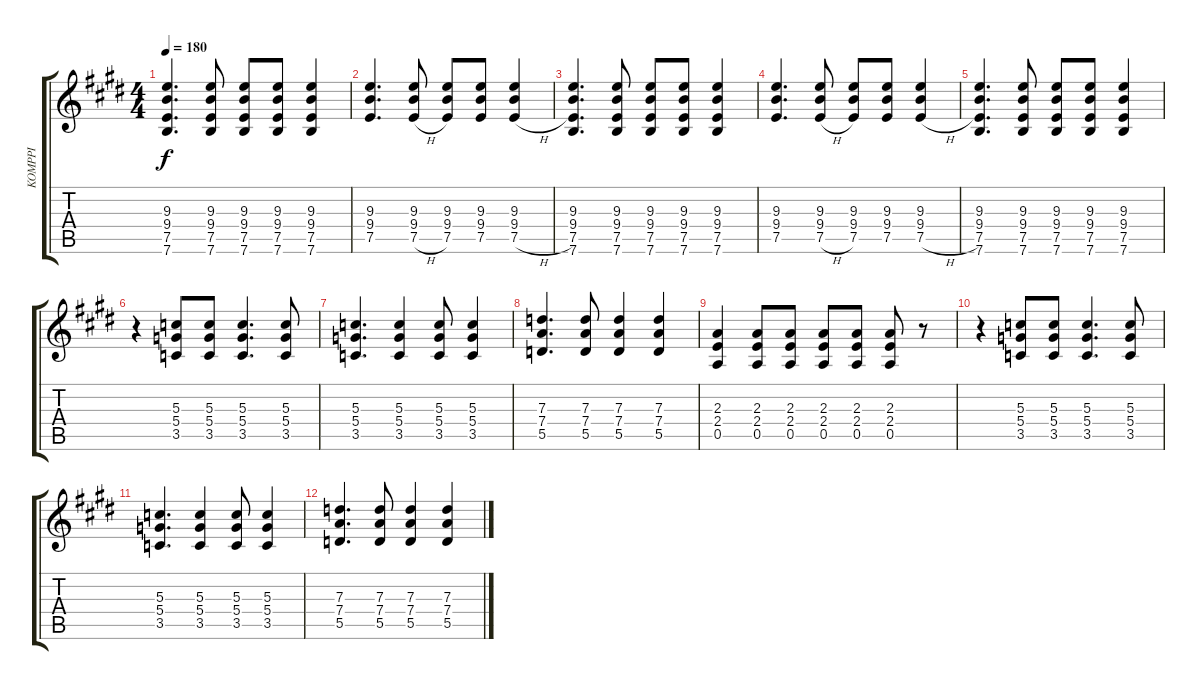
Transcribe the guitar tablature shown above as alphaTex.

\track ("KOMPPI" "KOMPPI") {instrument electricguitarmuted}
\staff {score tabs}
\tuning (E4 B3 G3 D3 A2 E2) {hide}
\ts (4 4)
\tempo 180
\clef g2
\ks e
(9.3 9.4 7.5 7.6).4{d dy f} (9.3 9.4 7.5 7.6).8 (9.3 9.4 7.5 7.6).8 (9.3 9.4 7.5 7.6).8 (9.3 9.4 7.5 7.6).4 |
(9.3 9.4 7.5).4{d} (9.3 9.4 7.5{h}).8 (9.3 9.4 7.5).8 (9.3 9.4 7.5).8 (9.3 9.4 7.5{h}).4 |
(9.3 9.4 7.5 7.6).4{d} (9.3 9.4 7.5 7.6).8 (9.3 9.4 7.5 7.6).8 (9.3 9.4 7.5 7.6).8 (9.3 9.4 7.5 7.6).4 |
(9.3 9.4 7.5).4{d} (9.3 9.4 7.5{h}).8 (9.3 9.4 7.5).8 (9.3 9.4 7.5).8 (9.3 9.4 7.5{h}).4 |
(9.3 9.4 7.5 7.6).4{d} (9.3 9.4 7.5 7.6).8 (9.3 9.4 7.5 7.6).8 (9.3 9.4 7.5 7.6).8 (9.3 9.4 7.5 7.6).4 |
r.4 (5.3 5.4 3.5).8 (5.3 5.4 3.5).8 (5.3 5.4 3.5).4{d} (5.3 5.4 3.5).8 |
(5.3 5.4 3.5).4{d} (5.3 5.4 3.5).4 (5.3 5.4 3.5).8 (5.3 5.4 3.5).4 |
(7.3 7.4 5.5).4{d} (7.3 7.4 5.5).8 (7.3 7.4 5.5).4 (7.3 7.4 5.5).4 |
(2.3 2.4 0.5).4 (2.3 2.4 0.5).8 (2.3 2.4 0.5).8 (2.3 2.4 0.5).8 (2.3 2.4 0.5).8 (2.3 2.4 0.5).8 r.8 |
r.4 (5.3 5.4 3.5).8 (5.3 5.4 3.5).8 (5.3 5.4 3.5).4{d} (5.3 5.4 3.5).8 |
(5.3 5.4 3.5).4{d} (5.3 5.4 3.5).4 (5.3 5.4 3.5).8 (5.3 5.4 3.5).4 |
(7.3 7.4 5.5).4{d} (7.3 7.4 5.5).8 (7.3 7.4 5.5).4 (7.3 7.4 5.5).4
